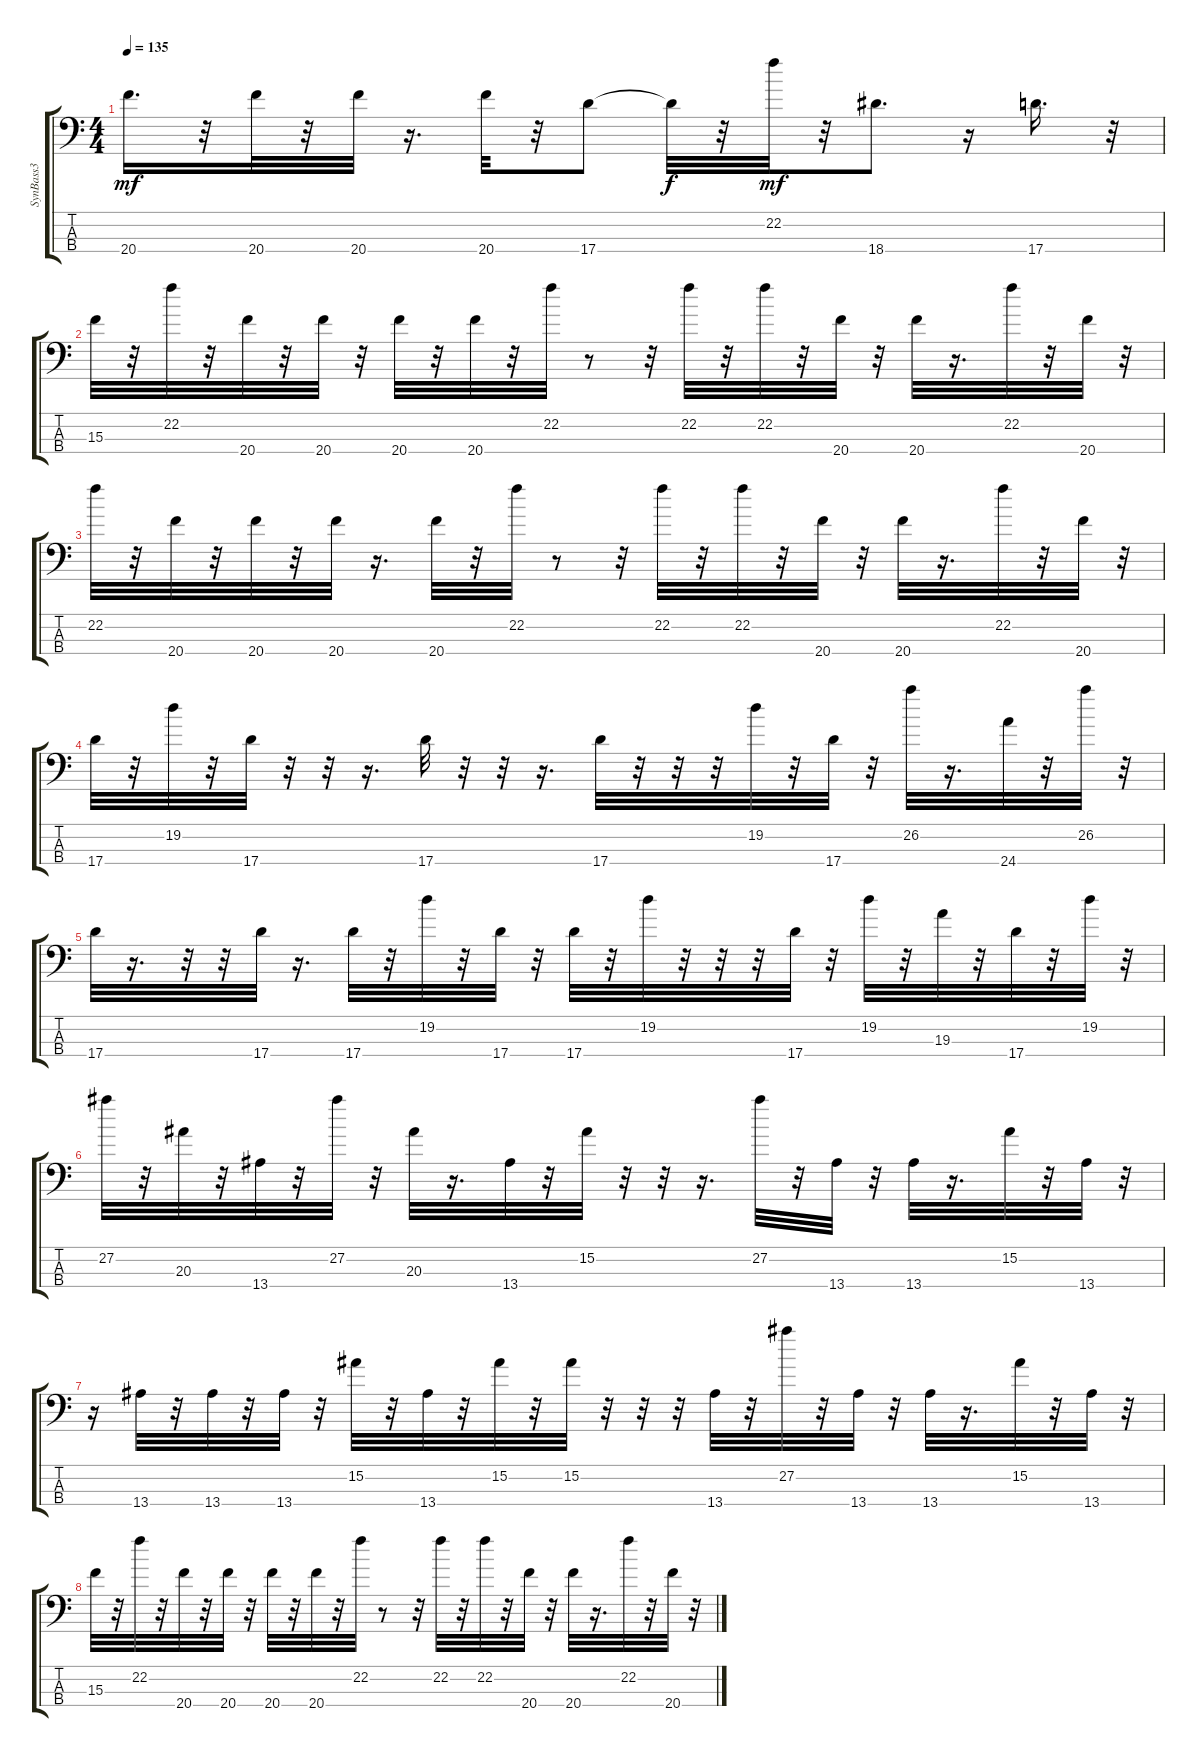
\track ("SynBass3" "SynBass3") {instrument synthbass1}
\staff {score tabs}
\tuning (C-1 G2 D2 A1) {hide}
\ts (4 4)
\tempo 135
\clef f4
\ks c
20.4.16{d dy mf} r.32 20.4.32 r.32 20.4.32 r.16{d} 20.4.32 r.32 17.4.8 17.4{t}.32{dy f} r.32 22.2.32{dy mf} r.32 18.4.8{d} r.16 17.4.16{d} r.32 |
15.3.32 r.32 22.2.32 r.32 20.4.32 r.32 20.4.32 r.32 20.4.32 r.32 20.4.32 r.32 22.2.32 r.8 r.32 22.2.32 r.32 22.2.32 r.32 20.4.32 r.32 20.4.32 r.16{d} 22.2.32 r.32 20.4.32 r.32 |
22.2.32 r.32 20.4.32 r.32 20.4.32 r.32 20.4.32 r.16{d} 20.4.32 r.32 22.2.32 r.8 r.32 22.2.32 r.32 22.2.32 r.32 20.4.32 r.32 20.4.32 r.16{d} 22.2.32 r.32 20.4.32 r.32 |
17.4.32 r.32 19.2.32 r.32 17.4.32 r.32 r.32 r.16{d} 17.4.32 r.32 r.32 r.16{d} 17.4.32 r.32 r.32 r.32 19.2.32 r.32 17.4.32 r.32 26.2.32 r.16{d} 24.4.32 r.32 26.2.32 r.32 |
17.4.32 r.16{d} r.32 r.32 17.4.32 r.16{d} 17.4.32 r.32 19.2.32 r.32 17.4.32 r.32 17.4.32 r.32 19.2.32 r.32 r.32 r.32 17.4.32 r.32 19.2.32 r.32 19.3.32 r.32 17.4.32 r.32 19.2.32 r.32 |
27.2.32 r.32 20.3.32 r.32 13.4.32 r.32 27.2.32 r.32 20.3.32 r.16{d} 13.4.32 r.32 15.2.32 r.32 r.32 r.16{d} 27.2.32 r.32 13.4.32 r.32 13.4.32 r.16{d} 15.2.32 r.32 13.4.32 r.32 |
r.16 13.4.32 r.32 13.4.32 r.32 13.4.32 r.32 15.2.32 r.32 13.4.32 r.32 15.2.32 r.32 15.2.32 r.32 r.32 r.32 13.4.32 r.32 27.2.32 r.32 13.4.32 r.32 13.4.32 r.16{d} 15.2.32 r.32 13.4.32 r.32 |
15.3.32 r.32 22.2.32 r.32 20.4.32 r.32 20.4.32 r.32 20.4.32 r.32 20.4.32 r.32 22.2.32 r.8 r.32 22.2.32 r.32 22.2.32 r.32 20.4.32 r.32 20.4.32 r.16{d} 22.2.32 r.32 20.4.32 r.32
